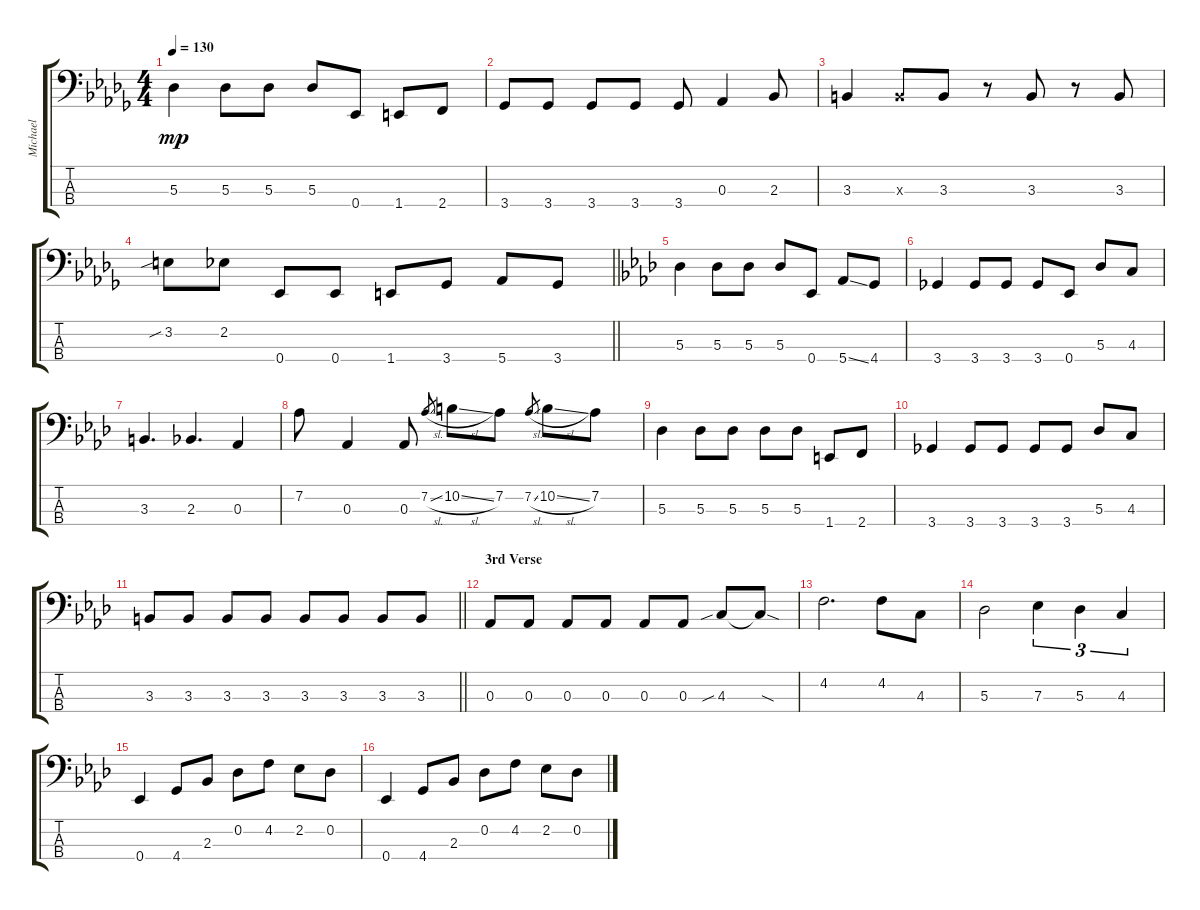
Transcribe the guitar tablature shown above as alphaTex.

\track ("Michael" "Michael") {instrument electricbassfinger}
\staff {score tabs}
\tuning (Gb2 Db2 Ab1 Eb1) {hide}
\ts (4 4)
\tempo 130
\clef f4
\ks db
5.3.4{dy mp} 5.3.8 5.3.8 5.3.8 0.4.8 1.4.8 2.4.8 |
3.4.8 3.4.8 3.4.8 3.4.8 3.4.8 0.3.4 2.3.8 |
3.3.4 3.3{x}.8 3.3.8 r.8 3.3.8 r.8 3.3.8 |
\barLineRight lightlight
3.2{sib}.8 2.2.8 0.4.8 0.4.8 1.4.8 3.4.8 5.4.8 3.4.8 |
\ks ab
5.3.4 5.3.8 5.3.8 5.3.8 0.4.8 5.4{ss}.8 4.4.8 |
3.4.4 3.4.8 3.4.8 3.4.8 0.4.8 5.3.8 4.3.8 |
3.3.4{d} 2.3.4{d} 0.3.4 |
7.2.8 0.3.4 0.3.8 7.2{sl}.8{gr} 10.2{sl}.8 7.2.8 7.2{sl}.8{gr} 10.2{sl}.8 7.2.8 |
5.3.4 5.3.8 5.3.8 5.3.8 5.3.8 1.4.8 2.4.8 |
3.4.4 3.4.8 3.4.8 3.4.8 3.4.8 5.3.8 4.3.8 |
\barLineRight lightlight
3.3.8 3.3.8 3.3.8 3.3.8 3.3.8 3.3.8 3.3.8 3.3.8 |
\section ("" "3rd Verse")
0.3.8 0.3.8 0.3.8 0.3.8 0.3.8 0.3.8 4.3{sib}.8 4.3{sod t}.8 |
4.2.2{d} 4.2.8 4.3.8 |
5.3.2 7.3.4{tu (3 2)} 5.3.4{tu (3 2)} 4.3.4{tu (3 2)} |
0.4.4 4.4.8 2.3.8 0.2.8 4.2.8 2.2.8 0.2.8 |
0.4.4 4.4.8 2.3.8 0.2.8 4.2.8 2.2.8 0.2.8
